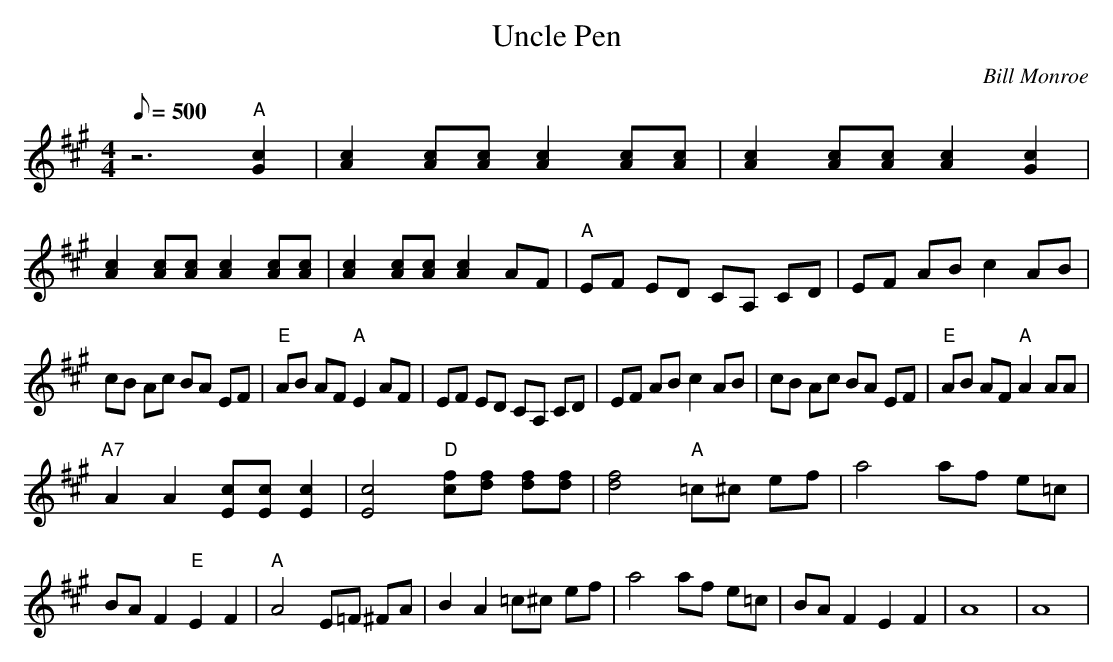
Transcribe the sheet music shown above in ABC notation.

X:1c
T: Uncle Pen
C: Bill Monroe
L: 1/8
Q: 500
M: 4/4
K: A
 z6 "A"[c2G2] | [c2A2] [cA][cA] [c2A2] [cA][cA] | [c2A2] [cA][cA] [c2A2] [c2G2] |
 [c2A2] [cA][cA] [c2A2] [cA][cA] | [c2A2] [cA][cA] [c2A2] AF | "A"EF ED CA, CD | EF AB c2 AB |
 cB Ac BA EF | "E"AB AF "A"E2 AF | EF ED CA, CD | EF AB c2 AB | cB Ac BA EF | "E"AB AF "A"A2 AA |
 "A7"A2 A2 [cE][cE] [c2E2] | [c4E4] "D"[fc][fd] [fd][fd] | [f4d4] "A"=c^c ef | a4 af e=c |
 BA F2 "E"E2 F2 | "A"A4 E=F ^FA | B2 A2 =c^c ef | a4 af e=c | BA F2 E2 F2 | A8 | A8 |
